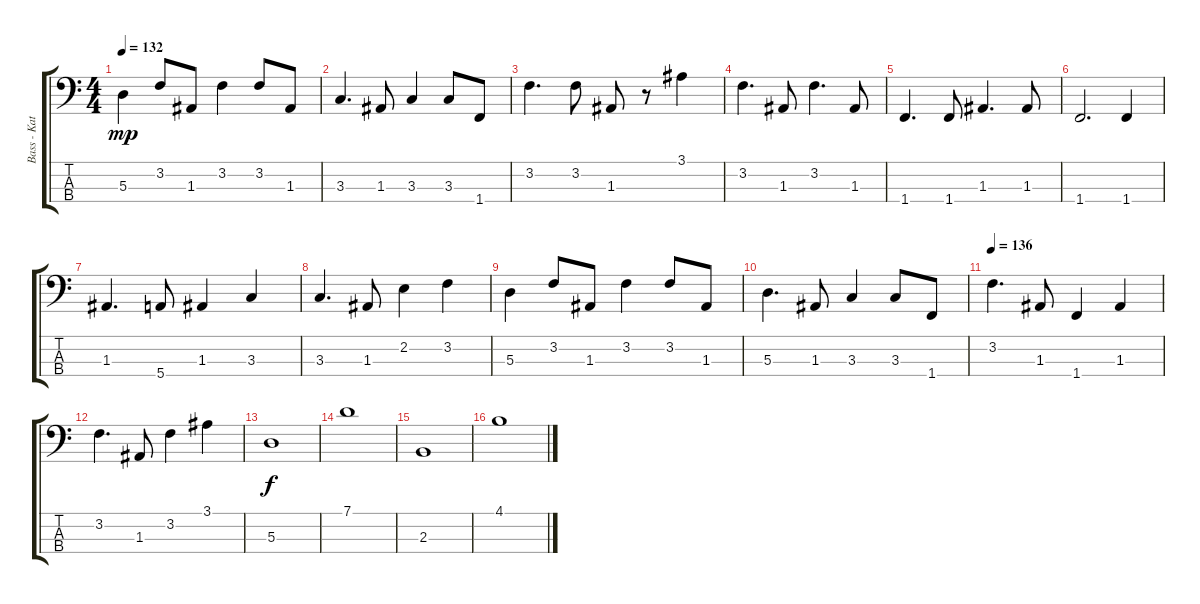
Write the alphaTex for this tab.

\track ("Bass - Kath" "Bass - Kat") {instrument electricbassfinger}
\staff {score tabs}
\tuning (G2 D2 A1 E1) {hide}
\ts (4 4)
\tempo 132
\clef f4
\ks c
5.3.4{dy mp} 3.2.8 1.3.8 3.2.4 3.2.8 1.3.8 |
3.3.4{d} 1.3.8 3.3.4 3.3.8 1.4.8 |
3.2.4{d} 3.2.8 1.3.8 r.8 3.1.4 |
3.2.4{d} 1.3.8 3.2.4{d} 1.3.8 |
1.4.4{d} 1.4.8 1.3.4{d} 1.3.8 |
1.4.2{d} 1.4.4 |
1.3.4{d} 5.4.8 1.3.4 3.3.4 |
3.3.4{d} 1.3.8 2.2.4 3.2.4 |
5.3.4 3.2.8 1.3.8 3.2.4 3.2.8 1.3.8 |
5.3.4{d} 1.3.8 3.3.4 3.3.8 1.4.8 |
\tempo 136
3.2.4{d} 1.3.8 1.4.4 1.3.4 |
3.2.4{d} 1.3.8 3.2.4 3.1.4 |
5.3.1{dy f} |
7.1.1 |
2.3.1 |
4.1.1
